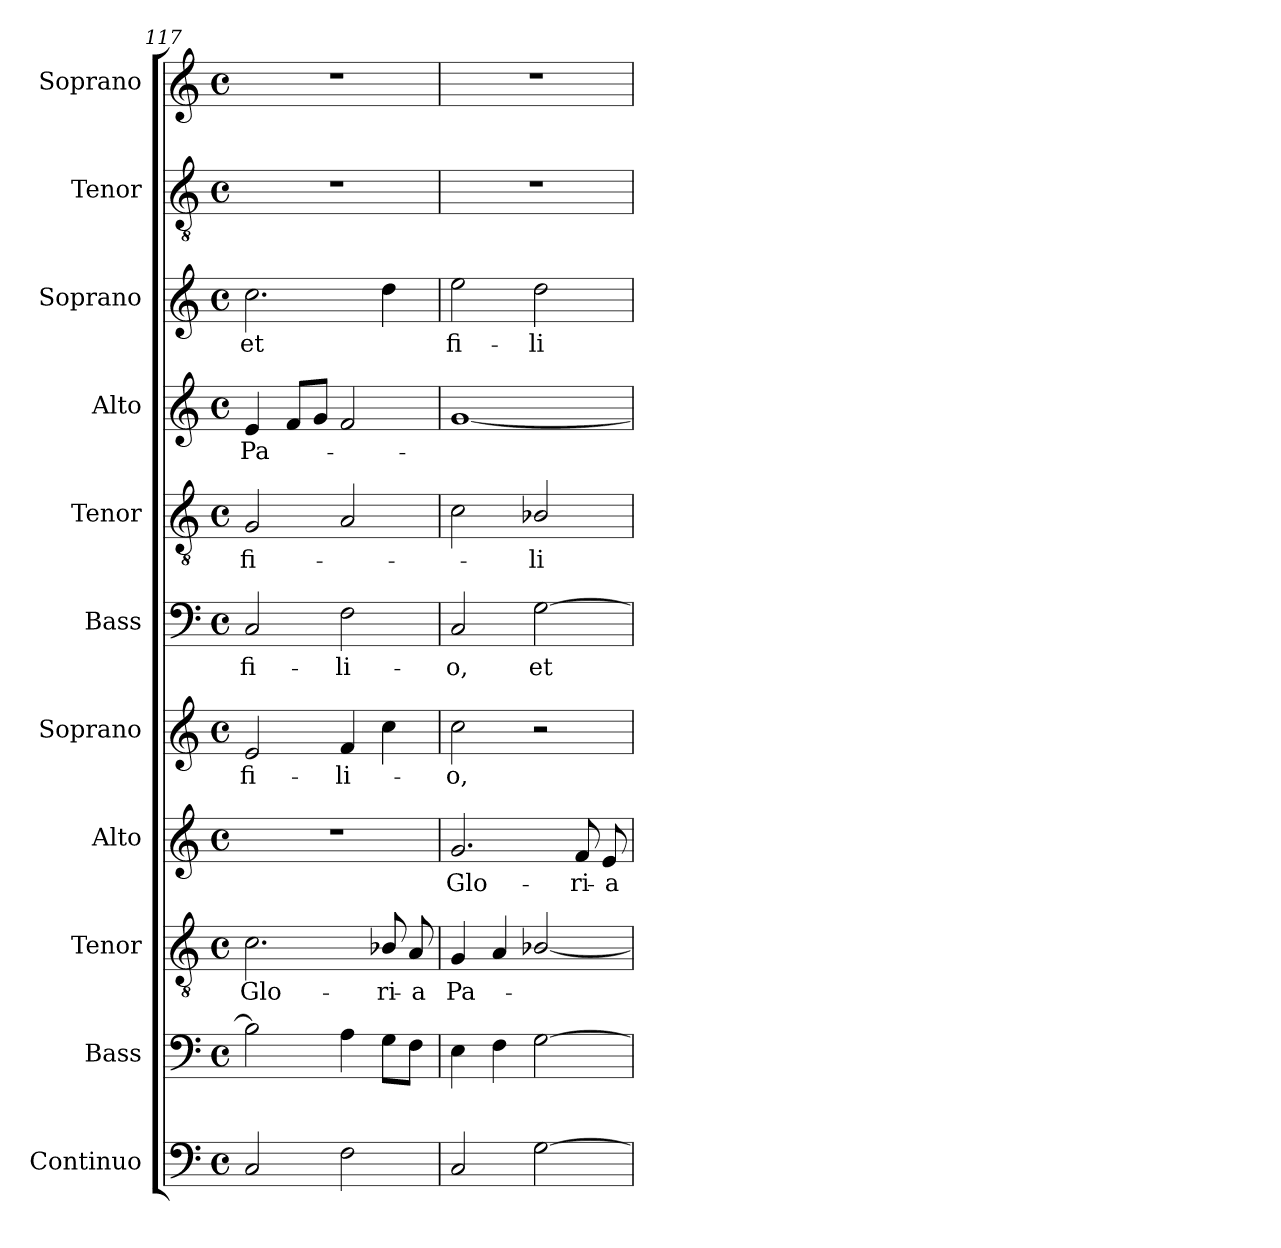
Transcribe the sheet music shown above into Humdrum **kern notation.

**kern	**kern	**kern	**text	**kern	**text	**kern	**text	**kern	**text	**kern	**text	**kern	**text	**kern	**text	**kern	**kern
*part11	*part10	*part9	*part9	*part8	*part8	*part7	*part7	*part6	*part6	*part5	*part5	*part4	*part4	*part3	*part3	*part2	*part1
*staff11	*staff10	*staff9	*staff9	*staff8	*staff8	*staff7	*staff7	*staff6	*staff6	*staff5	*staff5	*staff4	*staff4	*staff3	*staff3	*staff2	*staff1
*I"Continuo	*I"Bass	*I"Tenor	*	*I"Alto	*	*I"Soprano	*	*I"Bass	*	*I"Tenor	*	*I"Alto	*	*I"Soprano	*	*I"Tenor	*I"Soprano
*I'Cont.	*I'B.	*I'T.	*	*I'A.	*	*I'S.	*	*I'B.	*	*I'T.	*	*I'A.	*	*I'S.	*	*I'T.	*I'S.
*clefF4	*clefF4	*clefGv2	*	*clefG2	*	*clefG2	*	*clefF4	*	*clefGv2	*	*clefG2	*	*clefG2	*	*clefGv2	*clefG2
*	*	*ITrd7c12	*	*	*	*	*	*	*	*ITrd7c12	*	*	*	*	*	*ITrd7c12	*
*k[]	*k[]	*k[]	*	*k[]	*	*k[]	*	*k[]	*	*k[]	*	*k[]	*	*k[]	*	*k[]	*k[]
*C:	*C:	*C:	*	*C:	*	*C:	*	*C:	*	*C:	*	*C:	*	*C:	*	*C:	*C:
*M4/4	*M4/4	*M4/4	*	*M4/4	*	*M4/4	*	*M4/4	*	*M4/4	*	*M4/4	*	*M4/4	*	*M4/4	*M4/4
*met(c)	*met(c)	*met(c)	*	*met(c)	*	*met(c)	*	*met(c)	*	*met(c)	*	*met(c)	*	*met(c)	*	*met(c)	*met(c)
=117	=117	=117	=117	=117	=117	=117	=117	=117	=117	=117	=117	=117	=117	=117	=117	=117	=117
!	!	!	!LO:LY:b:color=#000000	!	!	!	!	!	!	!	!	!	!	!	!	!	!
!	!	!	!	!	!	!	!LO:LY:b:color=#000000	!	!	!	!	!	!	!	!	!	!
!	!	!	!	!	!	!	!	!	!LO:LY:b:color=#000000	!	!	!	!	!	!	!	!
!	!	!	!	!	!	!	!	!	!	!	!LO:LY:b:color=#000000	!	!	!	!	!	!
!	!	!	!	!	!	!	!	!	!	!	!	!	!LO:LY:b:color=#000000	!	!	!	!
!	!	!	!	!	!	!	!	!	!	!	!	!	!	!	!LO:LY:b:color=#000000	!	!
2Ci/	2B-i\]	2.Ci\	Glo-	1r	.	2ei/	fi-	2Ci/	fi-	2GGi/	fi-	4ei/	Pa-	2.cci\	et	1r	1r
.	.	.	.	.	.	.	.	.	.	.	.	8fi/L	.	.	.	.	.
.	.	.	.	.	.	.	.	.	.	.	.	8gi/J	.	.	.	.	.
!	!	!	!	!	!	!	!LO:LY:b:color=#000000	!	!	!	!	!	!	!	!	!	!
!	!	!	!	!	!	!	!	!	!LO:LY:b:color=#000000	!	!	!	!	!	!	!	!
2Fi\	4Ai\	.	.	.	.	4fi/	-li-	2Fi\	-li-	2AAi/	.	2fi/	.	.	.	.	.
!	!	!	!LO:LY:b:color=#000000	!	!	!	!	!	!	!	!	!	!	!	!	!	!
.	8Gi\L	8BB-Xi/	-ri-	.	.	4cci\	.	.	.	.	.	.	.	4ddi\	.	.	.
!	!	!	!LO:LY:b:color=#000000	!	!	!	!	!	!	!	!	!	!	!	!	!	!
.	8Fi\J	8AAi/	-a	.	.	.	.	.	.	.	.	.	.	.	.	.	.
=118	=118	=118	=118	=118	=118	=118	=118	=118	=118	=118	=118	=118	=118	=118	=118	=118	=118
!	!	!	!LO:LY:b:color=#000000	!	!	!	!	!	!	!	!	!	!	!	!	!	!
!	!	!	!	!	!LO:LY:b:color=#000000	!	!	!	!	!	!	!	!	!	!	!	!
!	!	!	!	!	!	!	!LO:LY:b:color=#000000	!	!	!	!	!	!	!	!	!	!
!	!	!	!	!	!	!	!	!	!LO:LY:b:color=#000000	!	!	!	!	!	!	!	!
!	!	!	!	!	!	!	!	!	!	!	!	!	!	!	!LO:LY:b:color=#000000	!	!
2Ci/	4Ei\	4GGi/	Pa-	2.gi/	Glo-	2cci\	-o,	2Ci/	-o,	2Ci\	.	[1gi	.	2eei\	fi-	1r	1r
.	4Fi\	4AAi/	.	.	.	.	.	.	.	.	.	.	.	.	.	.	.
!	!	!	!	!	!	!	!	!	!LO:LY:b:color=#000000	!	!	!	!	!	!	!	!
!	!	!	!	!	!	!	!	!	!	!	!LO:LY:b:color=#000000	!	!	!	!	!	!
!	!	!	!	!	!	!	!	!	!	!	!	!	!	!	!LO:LY:b:color=#000000	!	!
[2Gi\	[2Gi\	[2BB-Xi/	.	.	.	2r	.	[2Gi\	et	2BB-Xi/	-li-	.	.	2ddi\	-li-	.	.
!	!	!	!	!	!LO:LY:b:color=#000000	!	!	!	!	!	!	!	!	!	!	!	!
.	.	.	.	8fi/	-ri-	.	.	.	.	.	.	.	.	.	.	.	.
!	!	!	!	!	!LO:LY:b:color=#000000	!	!	!	!	!	!	!	!	!	!	!	!
.	.	.	.	8ei/	-a	.	.	.	.	.	.	.	.	.	.	.	.
=	=	=	=	=	=	=	=	=	=	=	=	=	=	=	=	=	=
*-	*-	*-	*-	*-	*-	*-	*-	*-	*-	*-	*-	*-	*-	*-	*-	*-	*-
